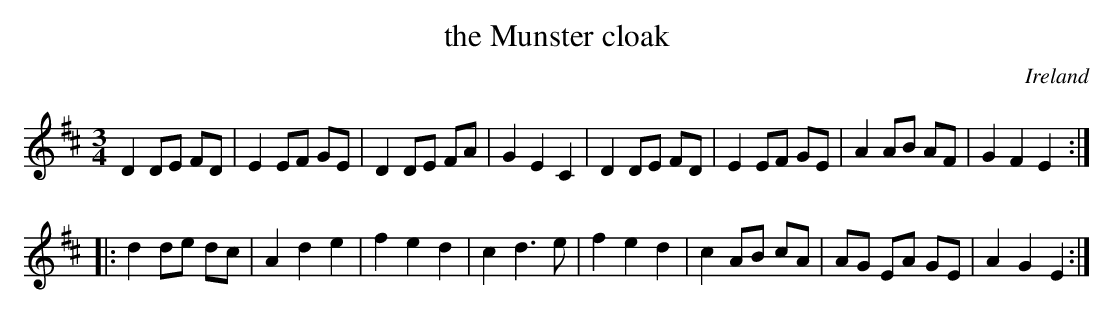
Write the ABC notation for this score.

X:1
T:the Munster cloak
O:Ireland
M:3/4
K:D
D2 DE FD|E2 EF GE|D2 DE FA|G2 E2 C2|\
D2 DE FD|E2 EF GE|A2 AB AF|G2 F2 E2::
d2 de dc|A2 d2 e2|f2 e2 d2|c2 d3 e|\
f2 e2 d2|c2 AB cA|AG EA GE|A2 G2 E2:|
